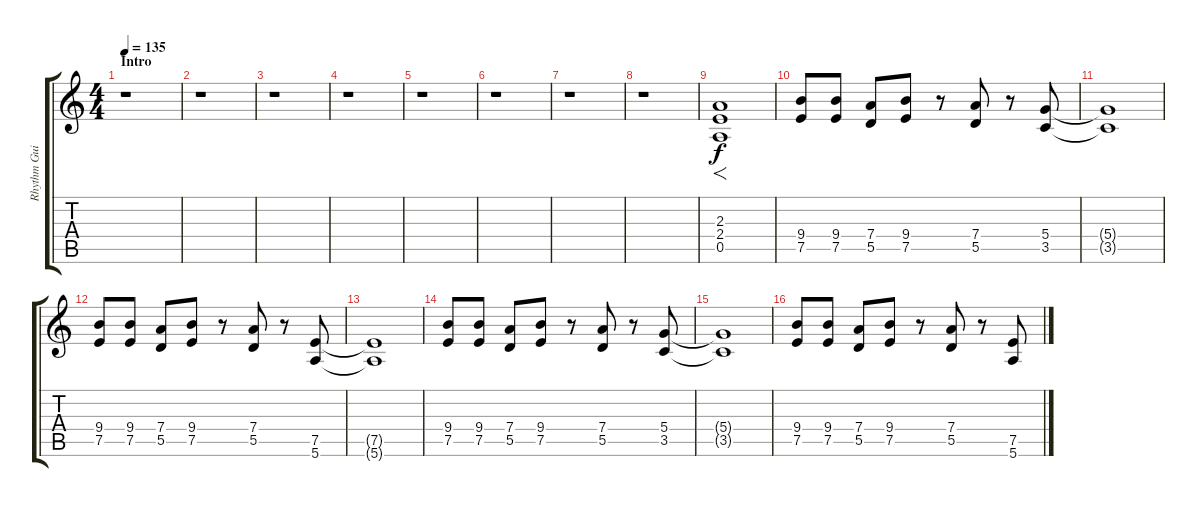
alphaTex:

\track ("Rhythm Guitar" "Rhythm Gui") {instrument distortionguitar}
\staff {score tabs}
\tuning (E4 B3 G3 D3 A2 E2) {hide}
\ts (4 4)
\section ("" "Intro")
\tempo 135
\clef g2
\ks c
r.1{dy f instrument distortionguitar} |
r.1 |
r.1 |
r.1 |
r.1 |
r.1 |
r.1 |
r.1 |
(2.3 2.4 0.5).1{f} |
(9.4 7.5).8 (9.4 7.5).8 (7.4 5.5).8 (9.4 7.5).8 r.8 (7.4 5.5).8 r.8 (5.4 3.5).8 |
(5.4{t} 3.5{t}).1 |
(9.4 7.5).8 (9.4 7.5).8 (7.4 5.5).8 (9.4 7.5).8 r.8 (7.4 5.5).8 r.8 (7.5 5.6).8 |
(7.5{t} 5.6{t}).1 |
(9.4 7.5).8 (9.4 7.5).8 (7.4 5.5).8 (9.4 7.5).8 r.8 (7.4 5.5).8 r.8 (5.4 3.5).8 |
(5.4{t} 3.5{t}).1 |
(9.4 7.5).8 (9.4 7.5).8 (7.4 5.5).8 (9.4 7.5).8 r.8 (7.4 5.5).8 r.8 (7.5 5.6).8
